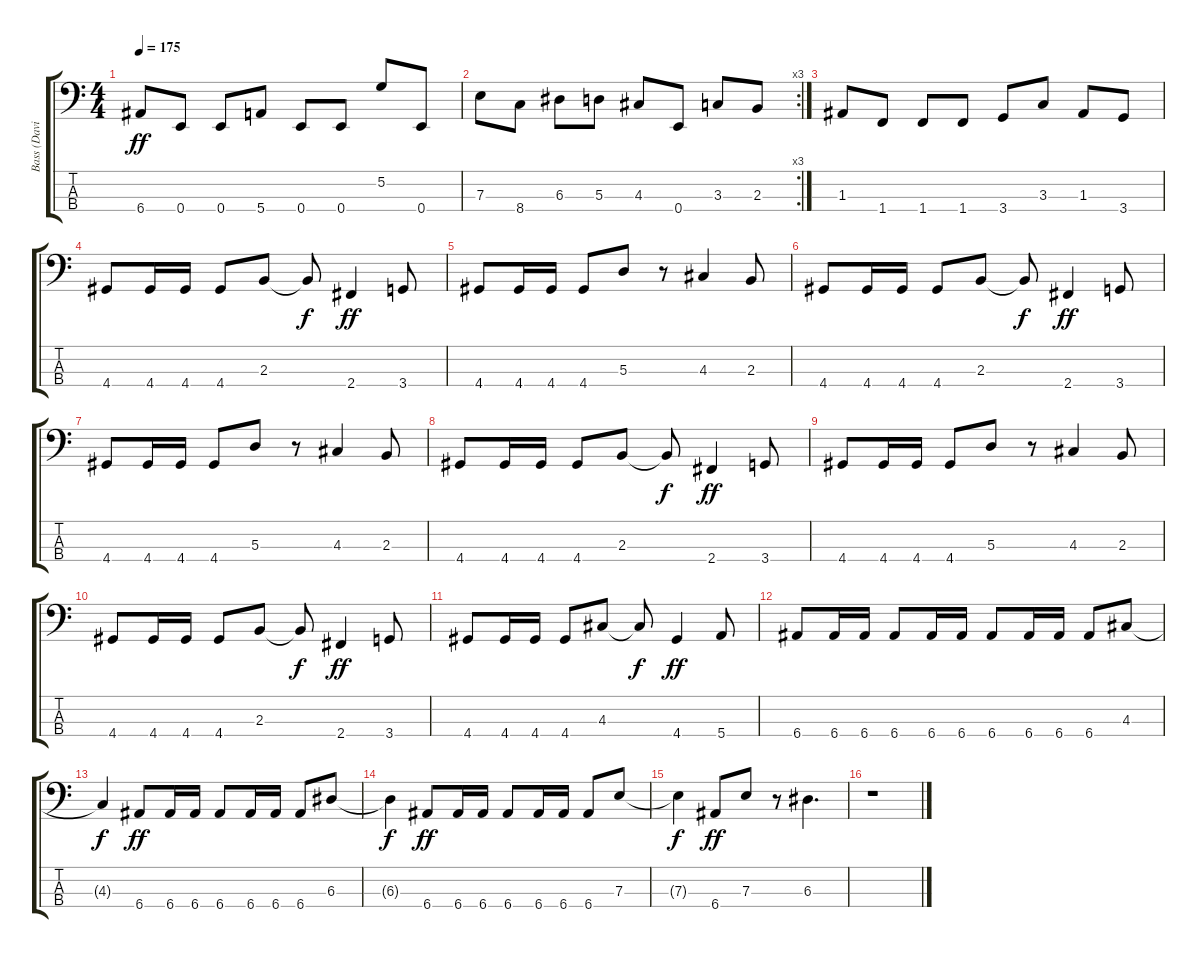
\track ("Bass (David Ellefson)" "Bass (Davi") {instrument electricbasspick}
\staff {score tabs}
\tuning (G2 D2 A1 E1) {hide}
\ts (4 4)
\tempo 175
\clef f4
\ks c
6.4.8{dy ff} 0.4.8 0.4.8 5.4.8 0.4.8 0.4.8 5.2.8 0.4.8 |
\rc 3
7.3.8 8.4.8 6.3.8 5.3.8 4.3.8 0.4.8 3.3.8 2.3.8 |
1.3.8 1.4.8 1.4.8 1.4.8 3.4.8 3.3.8 1.3.8 3.4.8 |
4.4.8 4.4.16 4.4.16 4.4.8 2.3.8 2.3{t}.8{dy f} 2.4.4{dy ff} 3.4.8 |
4.4.8 4.4.16 4.4.16 4.4.8 5.3.8 r.8 4.3.4 2.3.8 |
4.4.8 4.4.16 4.4.16 4.4.8 2.3.8 2.3{t}.8{dy f} 2.4.4{dy ff} 3.4.8 |
4.4.8 4.4.16 4.4.16 4.4.8 5.3.8 r.8 4.3.4 2.3.8 |
4.4.8 4.4.16 4.4.16 4.4.8 2.3.8 2.3{t}.8{dy f} 2.4.4{dy ff} 3.4.8 |
4.4.8 4.4.16 4.4.16 4.4.8 5.3.8 r.8 4.3.4 2.3.8 |
4.4.8 4.4.16 4.4.16 4.4.8 2.3.8 2.3{t}.8{dy f} 2.4.4{dy ff} 3.4.8 |
4.4.8 4.4.16 4.4.16 4.4.8 4.3.8 4.3{t}.8{dy f} 4.4.4{dy ff} 5.4.8 |
6.4.8 6.4.16 6.4.16 6.4.8 6.4.16 6.4.16 6.4.8 6.4.16 6.4.16 6.4.8 4.3.8 |
4.3{t}.4{dy f} 6.4.8{dy ff} 6.4.16 6.4.16 6.4.8 6.4.16 6.4.16 6.4.8 6.3.8 |
6.3{t}.4{dy f} 6.4.8{dy ff} 6.4.16 6.4.16 6.4.8 6.4.16 6.4.16 6.4.8 7.3.8 |
7.3{t}.4{dy f} 6.4.8{dy ff} 7.3.8 r.8 6.3.4{d} |
r.1
